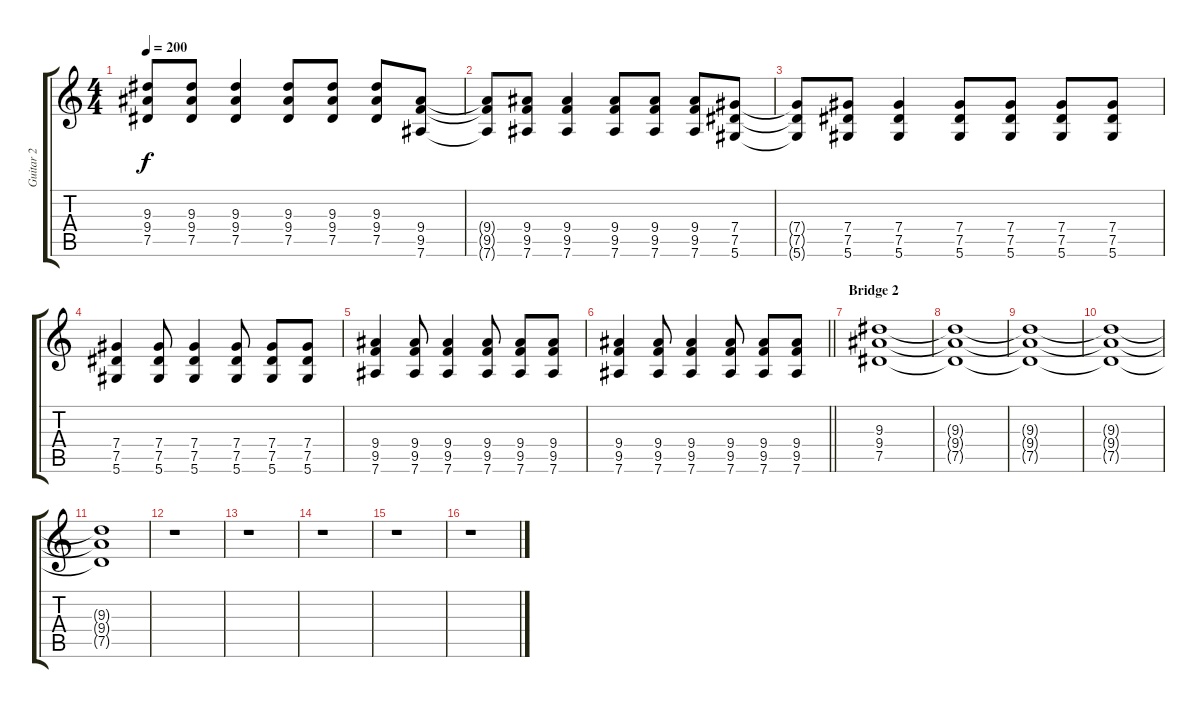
\track ("Guitar 2" "Guitar 2") {instrument overdrivenguitar}
\staff {score tabs}
\tuning (Eb4 Bb3 Gb3 Db3 Ab2 Eb2) {hide}
\ts (4 4)
\tempo 200
\clef g2
\ks c
(9.3{t} 9.4{t} 7.5{t}).8{dy f} (9.3 9.4 7.5).8 (9.3 9.4 7.5).4 (9.3 9.4 7.5).8 (9.3 9.4 7.5).8 (9.3 9.4 7.5).8 (9.4 9.5 7.6).8 |
(9.4{t} 9.5{t} 7.6{t}).8 (9.4 9.5 7.6).8 (9.4 9.5 7.6).4 (9.4 9.5 7.6).8 (9.4 9.5 7.6).8 (9.4 9.5 7.6).8 (7.4 7.5 5.6).8 |
(7.4{t} 7.5{t} 5.6{t}).8 (7.4 7.5 5.6).8 (7.4 7.5 5.6).4 (7.4 7.5 5.6).8 (7.4 7.5 5.6).8 (7.4 7.5 5.6).8 (7.4 7.5 5.6).8 |
(7.4 7.5 5.6).4 (7.4 7.5 5.6).8 (7.4 7.5 5.6).4 (7.4 7.5 5.6).8 (7.4 7.5 5.6).8 (7.4 7.5 5.6).8 |
(9.4 9.5 7.6).4 (9.4 9.5 7.6).8 (9.4 9.5 7.6).4 (9.4 9.5 7.6).8 (9.4 9.5 7.6).8 (9.4 9.5 7.6).8 |
\barLineRight lightlight
(9.4 9.5 7.6).4 (9.4 9.5 7.6).8 (9.4 9.5 7.6).4 (9.4 9.5 7.6).8 (9.4 9.5 7.6).8 (9.4 9.5 7.6).8 |
\section ("" "Bridge 2")
(9.3 9.4 7.5).1{volume 0} |
(9.3{t} 9.4{t} 7.5{t}).1 |
(9.3{t} 9.4{t} 7.5{t}).1 |
(9.3{t} 9.4{t} 7.5{t}).1 |
(9.3{t} 9.4{t} 7.5{t}).1 |
r.1 |
r.1 |
r.1 |
r.1 |
r.1
